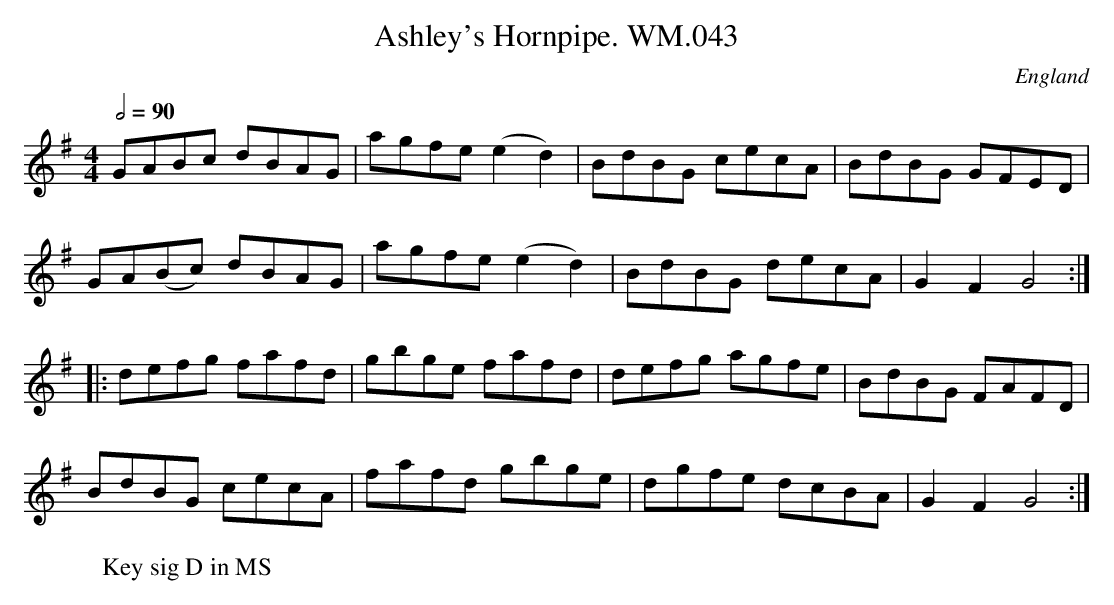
X:1
T:Ashley's Hornpipe. WM.043
L:1/8
M:4/4
O:England
Q:1/2=90
K:G
GABc dBAG|agfe(e2d2)|BdBG cecA|BdBG GFED|!
GA(Bc) dBAG|agfe(e2d2)|BdBG decA|G2F2G4:|!
|:defg fafd|gbge fafd|defg agfe|BdBG FAFD|!
BdBG cecA|fafd gbge|dgfe dcBA|G2F2G4:|
W:Key sig D in MS
